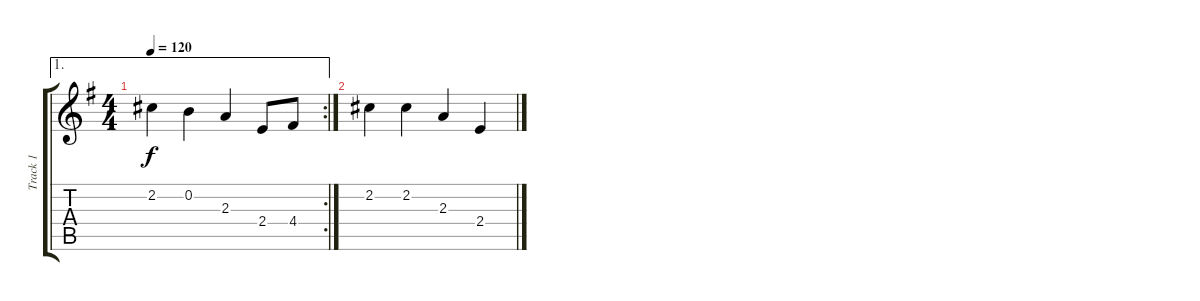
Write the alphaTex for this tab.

\track ("Track 1" "Track 1") {instrument acousticguitarnylon}
\staff {score tabs}
\tuning (E4 B3 G3 D3 A2 E2) {hide}
\ae 1
\rc 2
\ts (4 4)
\tempo 120
\clef g2
\ks g
2.2.4{dy f} 0.2.4 2.3.4 2.4.8 4.4.8 |
2.2.4 2.2.4 2.3.4 2.4.4
